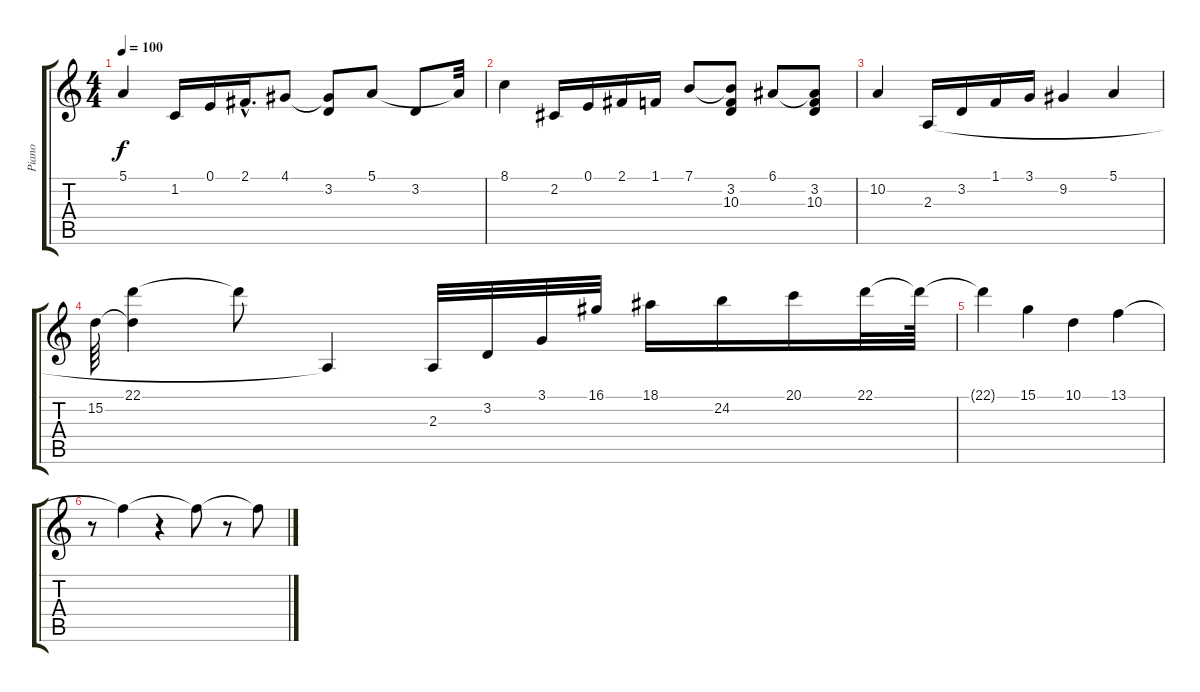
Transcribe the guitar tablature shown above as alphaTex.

\track ("Piano" "Piano") {instrument brightacousticpiano}
\staff {score tabs}
\tuning (E4 B3 G3 D3 A2 E2) {hide}
\ts (4 4)
\tempo 100
\clef g2
\ks c
5.1.4{dy f} 1.2.16 0.1.16 2.1{hac}.16{d} 4.1.8 (4.1{t} 3.2).8 5.1.8 3.2.8 5.1{t}.32 |
8.1.4 2.2.16 0.1.16 2.1.16 1.1.16 7.1.8 (7.1{t} 3.2 10.3).8 6.1.8 (6.1{t} 3.2 10.3).8 |
10.2.4 2.3.16 3.2.16 1.1.16 3.1.16 9.2.4 5.1.4 |
15.2.64 (22.1 15.2{t}).4 22.1{t}.8 2.3{t}.4 2.3.32 3.2.32 3.1.32 16.1.32 18.1.16 24.2.16 20.1.16 22.1.32 22.1{t}.64 |
22.1{t}.4 15.1.4 10.1.4 13.1.4 |
r.8 13.1{t}.4 r.4 13.1{t}.8 r.8 13.1{t}.8
